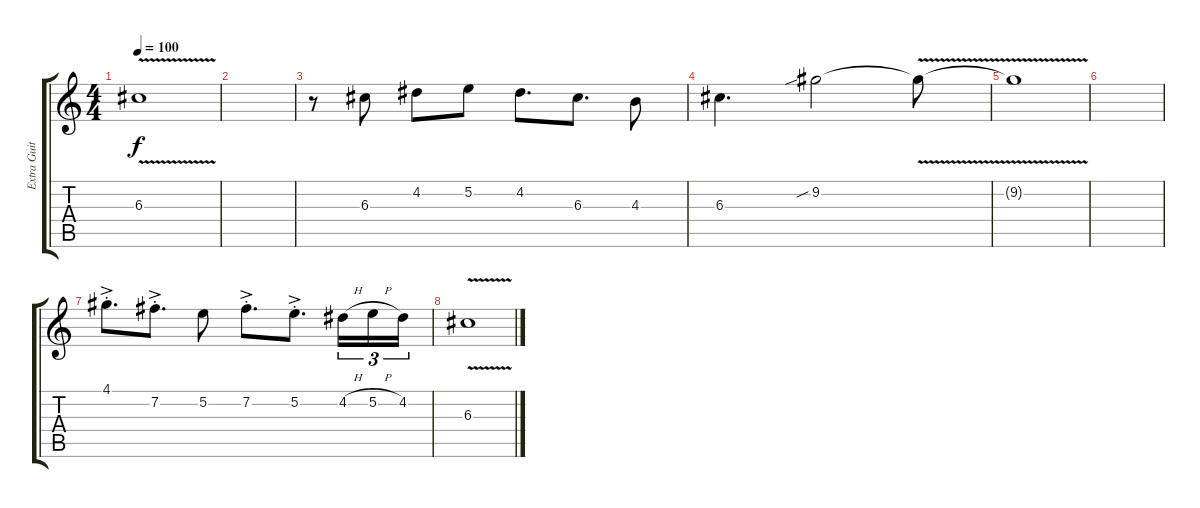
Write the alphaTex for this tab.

\track ("Extra Guitar" "Extra Guit") {instrument distortionguitar}
\staff {score tabs}
\tuning (E4 B3 G3 D3 A2 E2) {hide}
\ts (4 4)
\tempo 100
\clef g2
\ks c
6.3{v t}.1{dy f} |
|
r.8 6.3.8 4.2.8 5.2.8 4.2.8{d} 6.3.8{d} 4.3.8 |
6.3.4{d} 9.2{sib}.2 9.2{v t}.8 |
9.2{v t}.1 |
|
4.1{ac st}.8{d} 7.2{ac st}.8{d} 5.2.8 7.2{ac st}.8{d} 5.2{ac st}.8{d} 4.2{h}.16{tu (3 2)} 5.2{h}.16{tu (3 2)} 4.2.16{tu (3 2)} |
6.3{v}.1
